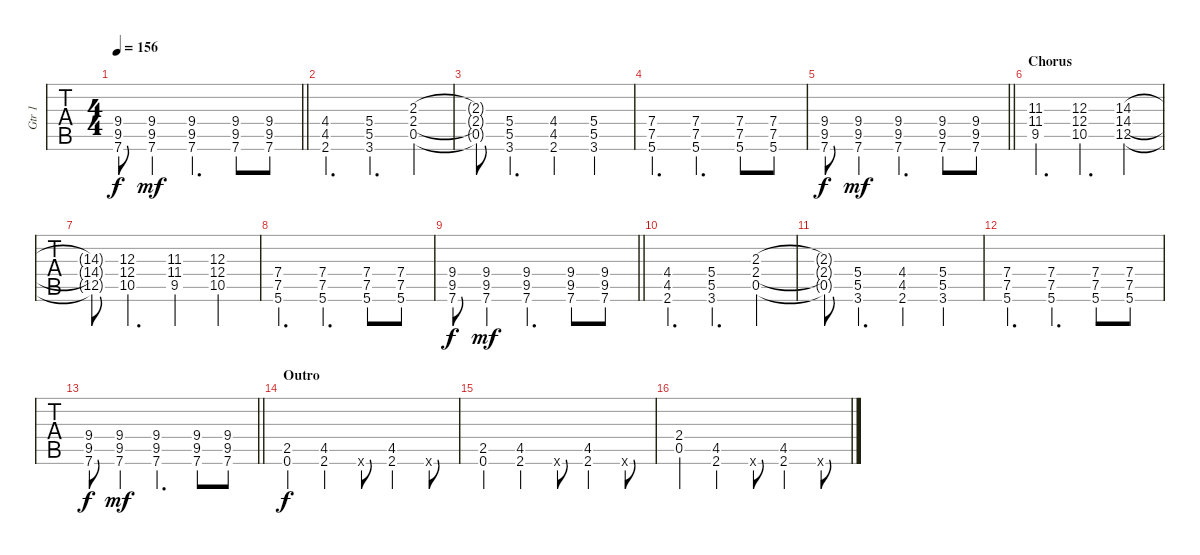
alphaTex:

\track ("Gtr 1" "Gtr 1") {instrument distortionguitar}
\staff {tabs}
\tuning (E4 B3 G3 D3 A2 E2) {hide}
\ts (4 4)
\tempo 156
\clef g2
\barLineRight lightlight
\ks c
(9.4 9.5 7.6).8{dy f} (9.4 9.5 7.6).4{dy mf} (9.4 9.5 7.6).4{d} (9.4 9.5 7.6).8 (9.4 9.5 7.6).8 |
(4.4 4.5 2.6).4{d} (5.4 5.5 3.6).4{d} (2.3 2.4 0.5).4 |
(2.3{t} 2.4{t} 0.5{t}).8 (5.4 5.5 3.6).4{d} (4.4 4.5 2.6).4 (5.4 5.5 3.6).4 |
(7.4 7.5 5.6).4{d} (7.4 7.5 5.6).4{d} (7.4 7.5 5.6).8 (7.4 7.5 5.6).8 |
\barLineRight lightlight
(9.4 9.5 7.6).8{dy f} (9.4 9.5 7.6).4{dy mf} (9.4 9.5 7.6).4{d} (9.4 9.5 7.6).8 (9.4 9.5 7.6).8 |
\section ("" "Chorus")
(11.3 11.4 9.5).4{d} (12.3 12.4 10.5).4{d} (14.3 14.4 12.5).4 |
(14.3{t} 14.4{t} 12.5{t}).8 (12.3 12.4 10.5).4{d} (11.3 11.4 9.5).4 (12.3 12.4 10.5).4 |
(7.4 7.5 5.6).4{d} (7.4 7.5 5.6).4{d} (7.4 7.5 5.6).8 (7.4 7.5 5.6).8 |
\barLineRight lightlight
(9.4 9.5 7.6).8{dy f} (9.4 9.5 7.6).4{dy mf} (9.4 9.5 7.6).4{d} (9.4 9.5 7.6).8 (9.4 9.5 7.6).8 |
(4.4 4.5 2.6).4{d} (5.4 5.5 3.6).4{d} (2.3 2.4 0.5).4 |
(2.3{t} 2.4{t} 0.5{t}).8 (5.4 5.5 3.6).4{d} (4.4 4.5 2.6).4 (5.4 5.5 3.6).4 |
(7.4 7.5 5.6).4{d} (7.4 7.5 5.6).4{d} (7.4 7.5 5.6).8 (7.4 7.5 5.6).8 |
\barLineRight lightlight
(9.4 9.5 7.6).8{dy f} (9.4 9.5 7.6).4{dy mf} (9.4 9.5 7.6).4{d} (9.4 9.5 7.6).8 (9.4 9.5 7.6).8 |
\section ("" "Outro")
(2.5 0.6).4{dy f} (4.5 2.6).4 0.6{x}.8 (4.5 2.6).4 0.6{x}.8 |
(2.5 0.6).4 (4.5 2.6).4 0.6{x}.8 (4.5 2.6).4 0.6{x}.8 |
(2.4 0.5).4 (4.5 2.6).4 0.6{x}.8 (4.5 2.6).4 0.6{x}.8
